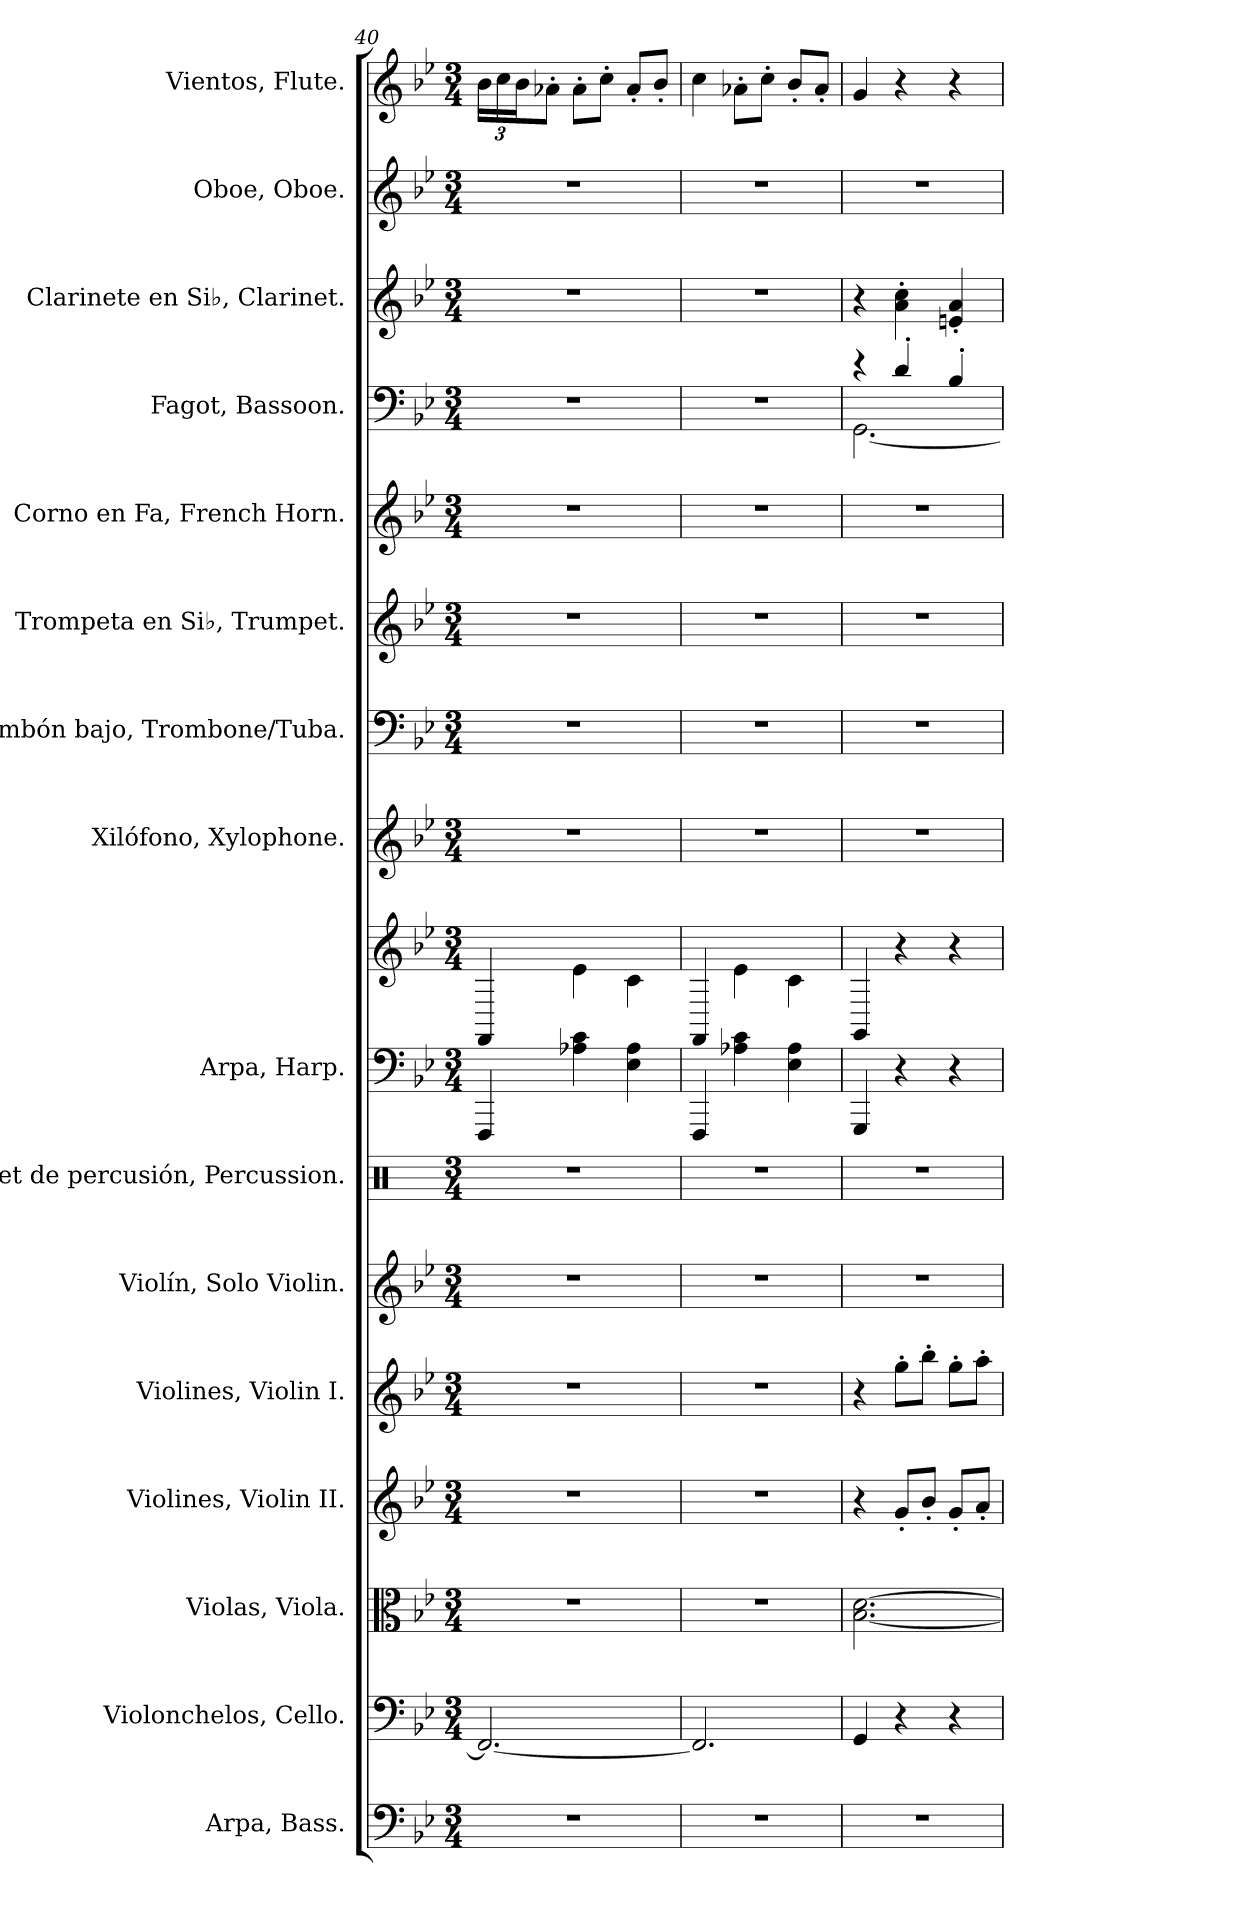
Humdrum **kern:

**kern	**kern	**kern	**kern	**kern	**kern	**kern	**kern	**kern	**kern	**kern	**kern	**kern	**kern	**kern	**kern	**kern
*part16	*part15	*part14	*part13	*part12	*part11	*part10	*part9	*part9	*part8	*part7	*part6	*part5	*part4	*part3	*part2	*part1
*staff17	*staff16	*staff15	*staff14	*staff13	*staff12	*staff11	*staff10	*staff9	*staff8	*staff7	*staff6	*staff5	*staff4	*staff3	*staff2	*staff1
*I"Arpa, Bass.	*I"Violonchelos, Cello.	*I"Violas, Viola.	*I"Violines, Violin II.	*I"Violines, Violin I.	*I"Violín, Solo Violin.	*I"Set de percusión, Percussion.	*I"Arpa, Harp.	*	*I"Xilófono, Xylophone.	*I"Trombón bajo, Trombone/Tuba.	*I"Trompeta en Si♭, Trumpet.	*I"Corno en Fa, French Horn.	*I"Fagot, Bassoon.	*I"Clarinete en Si♭, Clarinet.	*I"Oboe, Oboe.	*I"Vientos, Flute.
*I'Arp.	*I'Vcs.	*I'Vlas.	*I'Vlns.	*I'Vlns.	*I'Vln.	*	*I'Arp.	*	*I'Xil.	*I'Tbn. B.	*I'Tpt. Si♭	*I'Cor. Fa	*I'Fag.	*I'Cl. Si♭	*I'Ob.	*I'Vi.
*clefF4	*clefF4	*clefC3	*clefG2	*clefG2	*clefG2	*clefX	*clefF4	*clefG2	*clefG2	*clefF4	*clefG2	*clefG2	*clefF4	*clefG2	*clefG2	*clefG2
*	*	*	*	*	*	*	*	*	*ITrd-7c-12	*	*ITrd1c2	*ITrd4c7	*	*ITrd1c2	*	*
*k[b-e-]	*k[b-e-]	*k[b-e-]	*k[b-e-]	*k[b-e-]	*k[b-e-]	*k[]	*k[b-e-]	*k[b-e-]	*k[b-e-]	*k[b-e-]	*k[b-e-a-d-]	*k[b-e-a-]	*k[b-e-]	*k[b-e-a-d-]	*k[b-e-]	*k[b-e-]
*M3/4	*M3/4	*M3/4	*M3/4	*M3/4	*M3/4	*M3/4	*M3/4	*M3/4	*M3/4	*M3/4	*M3/4	*M3/4	*M3/4	*M3/4	*M3/4	*M3/4
*	*	*	*	*	*	*	*	*	*	*	*	*	*	*	*	*Xbrackettup
=40	=40	=40	=40	=40	=40	=40	=40	=40	=40	=40	=40	=40	=40	=40	=40	=40
2.r	2.FF/_	2.r	2.r	2.r	2.r	2.r	4FFF/	4FF/	2.r	2.r	2.r	2.r	2.r	2.r	2.r	24b-\LL
.	.	.	.	.	.	.	.	.	.	.	.	.	.	.	.	24cc\
.	.	.	.	.	.	.	.	.	.	.	.	.	.	.	.	24b-\J
.	.	.	.	.	.	.	.	.	.	.	.	.	.	.	.	8a-X'\J
.	.	.	.	.	.	.	4A-X\ 4c\	4e-\	.	.	.	.	.	.	.	8a-'\L
.	.	.	.	.	.	.	.	.	.	.	.	.	.	.	.	8cc'\J
.	.	.	.	.	.	.	4E-\ 4A-\	4c\	.	.	.	.	.	.	.	8a-'/L
.	.	.	.	.	.	.	.	.	.	.	.	.	.	.	.	8b-'/J
!!LO:PB:g=z
=41	=41	=41	=41	=41	=41	=41	=41	=41	=41	=41	=41	=41	=41	=41	=41	=41
2.r	2.FF/]	2.r	2.r	2.r	2.r	2.r	4FFF/	4FF/	2.r	2.r	2.r	2.r	2.r	2.r	2.r	4cc\
.	.	.	.	.	.	.	4A-X\ 4c\	4e-\	.	.	.	.	.	.	.	8a-X'\L
.	.	.	.	.	.	.	.	.	.	.	.	.	.	.	.	8cc'\J
.	.	.	.	.	.	.	4E-\ 4A-\	4c\	.	.	.	.	.	.	.	8b-'/L
.	.	.	.	.	.	.	.	.	.	.	.	.	.	.	.	8a-'/J
=42	=42	=42	=42	=42	=42	=42	=42	=42	=42	=42	=42	=42	=42	=42	=42	=42
*	*	*	*	*	*	*	*	*	*	*	*	*	*^	*	*	*
2.r	4GG/	[2.B-\ [2.d\	4r	4r	2.r	2.r	4GGG/	4GG/	2.r	2.r	2.r	2.r	4r	[2.GG\	4r	2.r	4g/
.	4r	.	8g'/L	8gg'\L	.	.	4r	4r	.	.	.	.	4d'/	.	4g\' 4b-\'	.	4r
.	.	.	8b-'/J	8bb-'\J	.	.	.	.	.	.	.	.	.	.	.	.	.
.	4r	.	8g'/L	8gg'\L	.	.	4r	4r	.	.	.	.	4B-'/	.	4dn/' 4g/'	.	4r
.	.	.	8a'/J	8aa'\J	.	.	.	.	.	.	.	.	.	.	.	.	.
*	*	*	*	*	*	*	*	*	*	*	*	*	*v	*v	*	*	*
=	=	=	=	=	=	=	=	=	=	=	=	=	=	=	=	=
*-	*-	*-	*-	*-	*-	*-	*-	*-	*-	*-	*-	*-	*-	*-	*-	*-
